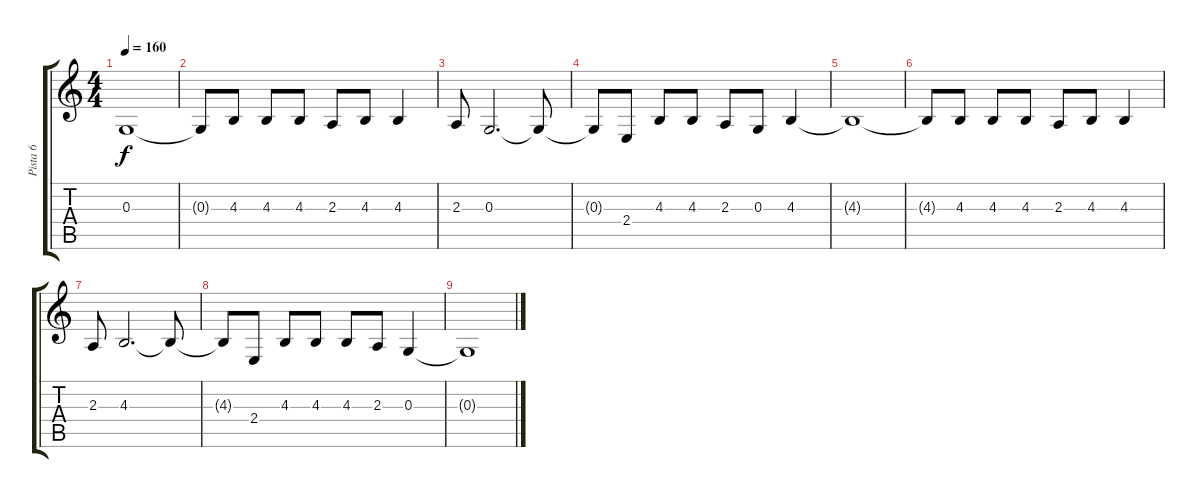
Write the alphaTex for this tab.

\track ("Pista 6" "Pista 6") {instrument electricgrandpiano}
\staff {score tabs}
\tuning (E4 B3 G3 D3 A2 E2) {hide}
\ts (4 4)
\tempo 160
\clef g2
\ks c
0.3{t}.1{dy f} |
0.3{t}.8 4.3.8 4.3.8 4.3.8 2.3.8 4.3.8 4.3.4 |
2.3.8 0.3.2{d} 0.3{t}.8 |
0.3{t}.8 2.4.8 4.3.8 4.3.8 2.3.8 0.3.8 4.3.4 |
4.3{t}.1 |
4.3{t}.8 4.3.8 4.3.8 4.3.8 2.3.8 4.3.8 4.3.4 |
2.3.8 4.3.2{d} 4.3{t}.8 |
4.3{t}.8 2.4.8 4.3.8 4.3.8 4.3.8 2.3.8 0.3.4 |
0.3{t}.1
